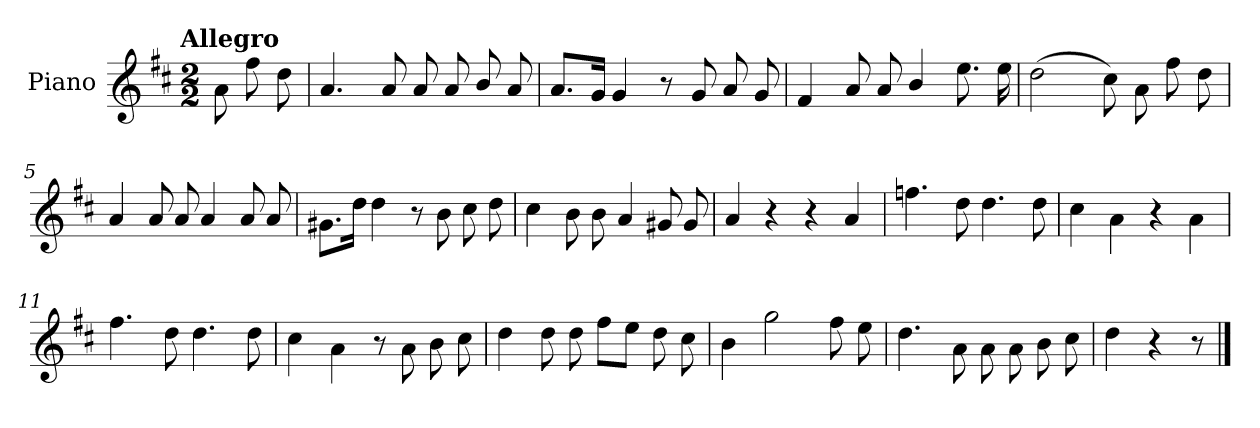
**kern
*part1
*staff1
*I"Piano
*I'Pno.
*clefG2
*k[f#c#]
!!LO:TX:omd:t=Allegro
*M2/2
*MM144
=
8a\
8ff#\
8dd\
=1
4.a/
8a/
8a/
8a/
8b/
8a/
=2
8.a/L
16g/Jk
4g/
8r
8g/
8a/
8g/
=3
4f#/
8a/
8a/
4b/
8.ee\
16ee\
!!LO:LB:g=z
=4
(>2dd\
8cc#\)
8a\
8ff#\
8dd\
=5
4a/
8a/
8a/
4a/
8a/
8a/
=6
8.g#X\L
16dd\Jk
4dd\
8r
8b\
8cc#\
8dd\
=7
4cc#\
8b\
8b\
4a/
8g#X/
8g#/
!!LO:LB:g=z
=8
4a/
4r
4r
4a/
=9
4.ffn\
8dd\
4.dd\
8dd\
=10
4cc#\
4a\
4r
4a\
=11
4.ff#\
8dd\
4.dd\
8dd\
=12
4cc#\
4a\
8r
8a\
8b\
8cc#\
!!LO:LB:g=z
=13
4dd\
8dd\
8dd\
8ff#\L
8ee\J
8dd\
8cc#\
=14
4b\
2gg\
8ff#\
8ee\
=15
4.dd\
8a\
8a\
8a\
8b\
8cc#\
=16
4dd\
4r
8r
==
*-
